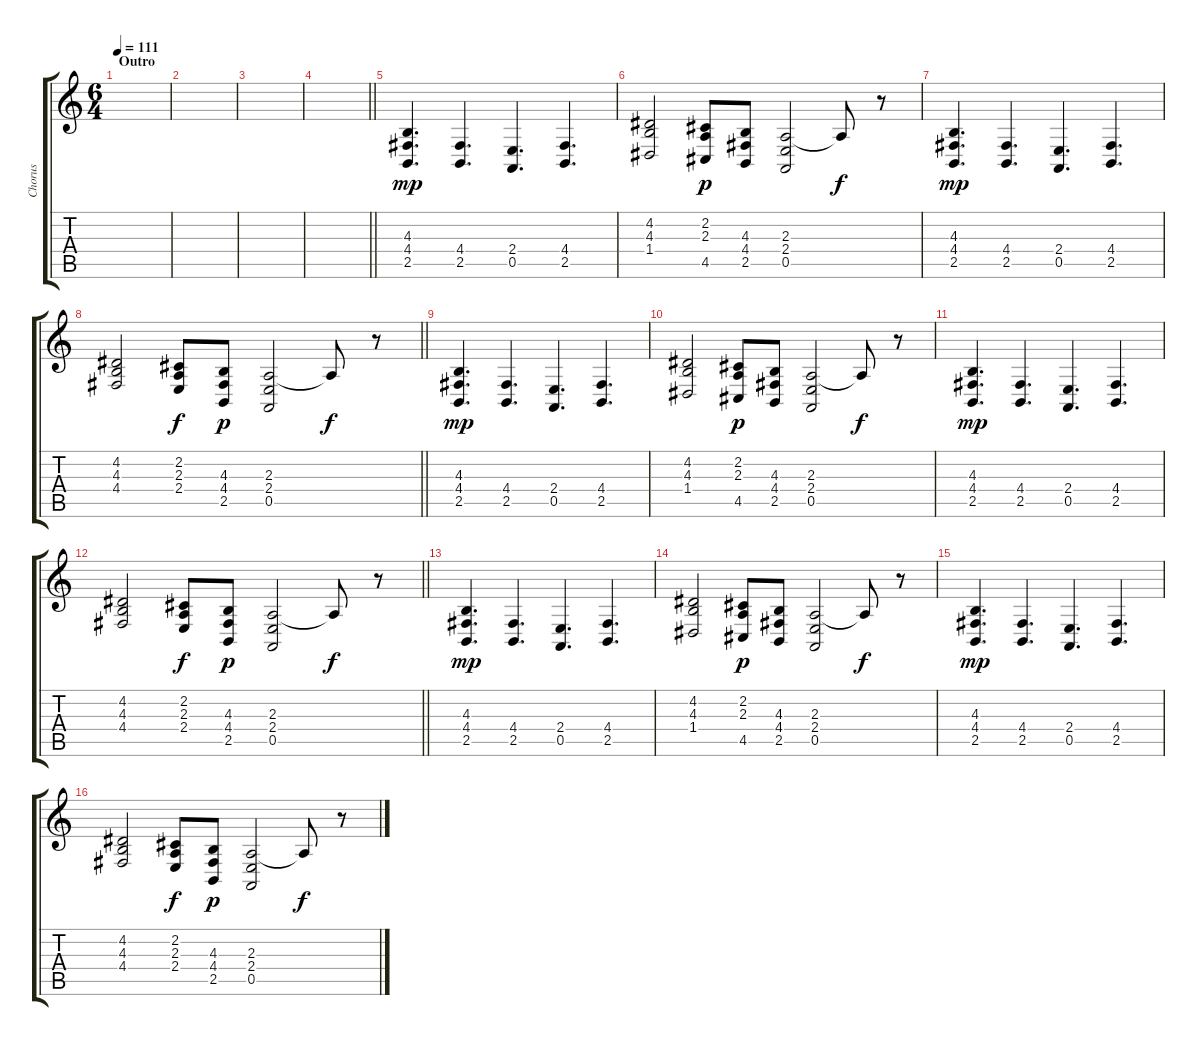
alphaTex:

\track ("Chorus" "Chorus") {instrument synthvoice}
\staff {score tabs}
\tuning (E4 B3 G3 D3 A2 E2) {hide}
\ts (6 4)
\section ("" "Outro")
\tempo 111
\clef g2
\ks c
|
|
|
\barLineRight lightlight
|
(4.3 4.4 2.5).4{d dy mp} (4.4 2.5).4{d} (2.4 0.5).4{d} (4.4 2.5).4{d} |
(4.2 4.3 1.4).2 (2.2 2.3 4.5).8{dy p} (4.3 4.4 2.5).8 (2.3 2.4 0.5).2 2.3{t}.8{dy f} r.8 |
(4.3 4.4 2.5).4{d dy mp} (4.4 2.5).4{d} (2.4 0.5).4{d} (4.4 2.5).4{d} |
\barLineRight lightlight
(4.2 4.3 4.4).2 (2.2 2.3 2.4).8{dy f} (4.3 4.4 2.5).8{dy p} (2.3 2.4 0.5).2 2.3{t}.8{dy f} r.8 |
(4.3 4.4 2.5).4{d dy mp} (4.4 2.5).4{d} (2.4 0.5).4{d} (4.4 2.5).4{d} |
(4.2 4.3 1.4).2 (2.2 2.3 4.5).8{dy p} (4.3 4.4 2.5).8 (2.3 2.4 0.5).2 2.3{t}.8{dy f} r.8 |
(4.3 4.4 2.5).4{d dy mp} (4.4 2.5).4{d} (2.4 0.5).4{d} (4.4 2.5).4{d} |
\barLineRight lightlight
(4.2 4.3 4.4).2 (2.2 2.3 2.4).8{dy f} (4.3 4.4 2.5).8{dy p} (2.3 2.4 0.5).2 2.3{t}.8{dy f} r.8 |
(4.3 4.4 2.5).4{d dy mp} (4.4 2.5).4{d} (2.4 0.5).4{d} (4.4 2.5).4{d} |
(4.2 4.3 1.4).2 (2.2 2.3 4.5).8{dy p} (4.3 4.4 2.5).8 (2.3 2.4 0.5).2 2.3{t}.8{dy f} r.8 |
(4.3 4.4 2.5).4{d dy mp} (4.4 2.5).4{d} (2.4 0.5).4{d} (4.4 2.5).4{d} |
(4.2 4.3 4.4).2 (2.2 2.3 2.4).8{dy f} (4.3 4.4 2.5).8{dy p} (2.3 2.4 0.5).2 2.3{t}.8{dy f} r.8
